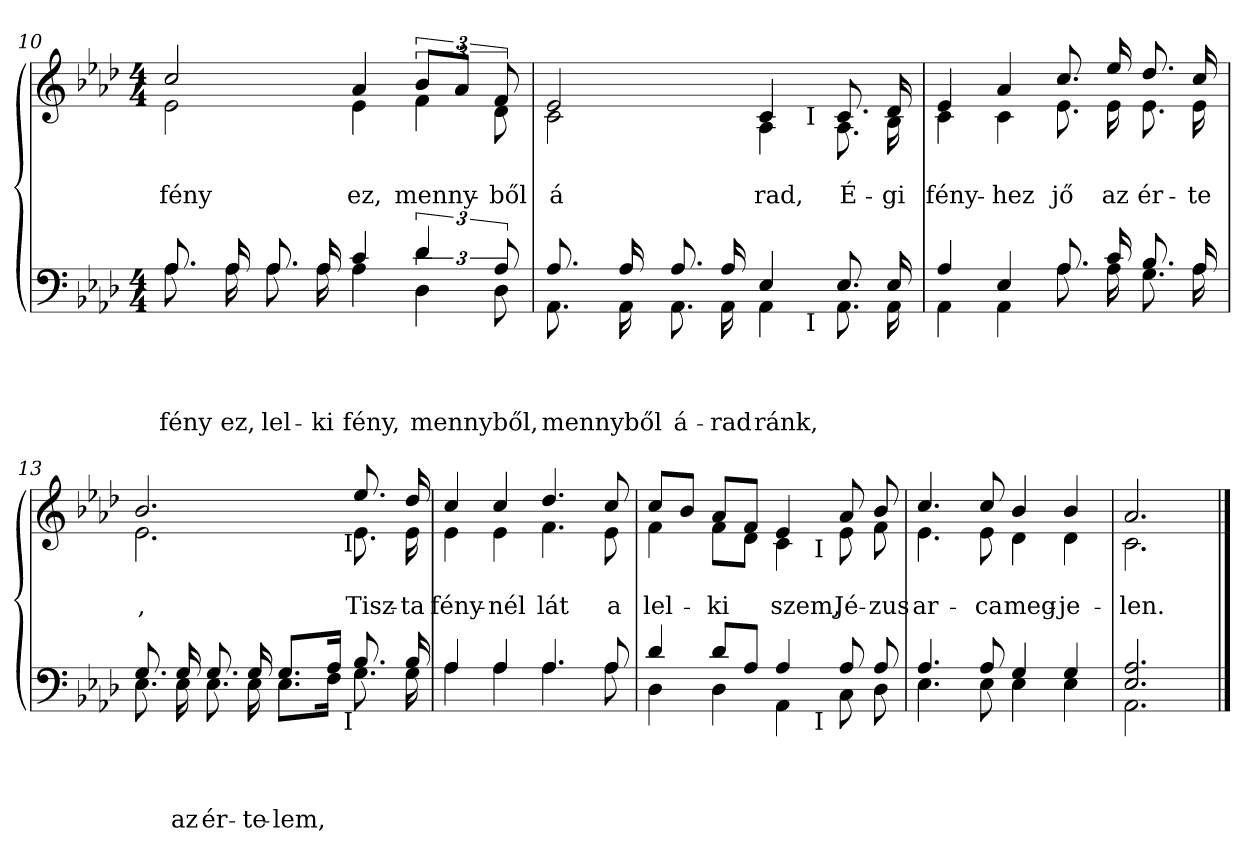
**kern	**text	**text	**text	**text	**kern	**text	**text
*part2	*part2	*part2	*part2	*part2	*part1	*part1	*part1
*staff2	*staff2	*staff2	*staff2	*staff2	*staff1	*staff1	*staff1
!!LO:LB:g=z
*clefF4	*	*	*	*	*clefG2	*	*
*k[b-e-a-d-]	*	*	*	*	*k[b-e-a-d-]	*	*
*A-:	*	*	*	*	*A-:	*	*
*M4/4	*	*	*	*	*M4/4	*	*
=10	=10	=10	=10	=10	=10	=10	=10
*^	*	*	*	*	*	*	*
!	!	!	!	!	!LO:LY:b	!	!	!
*	*	*	*	*	*	*^	*	*
!	!	!	!	!	!	!	!	!	!LO:LY:b
8.A-/	8.A-\	.	.	.	fény	2cc/	2e-\	.	fény
!	!	!	!	!	!LO:LY:b	!	!	!	!
16A-/	16A-\	.	.	.	ez,	.	.	.	.
!	!	!	!	!	!LO:LY:b	!	!	!	!
8.A-/	8.A-\	.	.	.	lel-	.	.	.	.
!	!	!	!	!	!LO:LY:b	!	!	!	!
16A-/	16A-\	.	.	.	-ki	.	.	.	.
!	!	!	!	!	!LO:LY:b	!	!	!	!
!	!	!	!	!	!	!	!	!	!LO:LY:b
4c/	4A-\	.	.	.	fény,	4a-/	4e-\	.	ez,
!	!	!	!	!	!LO:LY:b	!	!	!	!
!	!	!	!	!	!	!	!	!	!LO:LY:b
6d-/	6D-\	.	.	.	mennyből,	12b-/L	6f\	.	menny-
.	.	.	.	.	.	12a-/J	.	.	.
!	!	!	!	!	!	!	!	!	!LO:LY:b
12A-/	12D-\	.	.	.	.	12f/	12d-\	.	-ből
*	*	*	*	*	*	*v	*v	*	*
=11	=11	=11	=11	=11	=11	=11	=11	=11
*	*	*	*	*	*	*^	*	*
!	!	!	!	!	!LO:LY:b	!	!	!	!
!	!	!	!	!	!	!	!	!	!LO:LY:b
*	*^	*	*	*	*	*	*^	*	*
8.A-/	8.AA-\	3%2ryy	.	.	.	mennyből	2e-/	2c\	3%2ryy	.	á
16A-/	16AA-\	.	.	.	.	.	.	.	.	.	.
!	!	!	!	!	!	!LO:LY:b	!	!	!	!	!
8.A-/	8.AA-\	.	.	.	.	á-	.	.	.	.	.
!	!	!	!	!	!	!LO:LY:b	!	!	!	!	!
16A-/	16AA-\	.	.	.	.	-rad	.	.	.	.	.
!	!	!	!	!	!	!LO:LY:b	!	!	!	!	!
!	!	!	!	!	!	!	!	!	!	!	!LO:LY:b
4E-/	4AA-\	.	.	.	.	ránk,	4c/	4A-\	.	.	rad,
!	!	!	!	!	!	!	!	!	!LO:TX:b:t=I	!	!
!	!	!LO:TX:b:t=I	!	!	!	!	!	!	!	!	!
.	.	3ryy	.	.	.	.	.	.	3ryy	.	.
!	!	!	!	!	!	!	!	!	!	!	!LO:LY:b
8.E-/	8.AA-\	.	.	.	.	.	8.c/	8.A-\	.	.	É-
!	!	!	!	!	!	!	!	!	!	!	!LO:LY:b
16E-/	16AA-\	.	.	.	.	.	16d-/	16B-\	.	.	-gi
*	*v	*v	*	*	*	*	*	*	*	*	*
*	*	*	*	*	*	*	*v	*v	*	*
=12	=12	=12	=12	=12	=12	=12	=12	=12	=12
*	*^	*	*	*	*	*	*^	*	*
!	!	!	!	!	!	!	!	!	!	!	!LO:LY:b
*	*v	*v	*	*	*	*	*	*	*	*	*
*	*	*	*	*	*	*	*v	*v	*	*
4A-/	4AA-\	.	.	.	.	4e-/	4c\	.	fény-
!	!	!	!	!	!	!	!	!	!LO:LY:b
4E-/	4AA-\	.	.	.	.	4a-/	4c\	.	-hez
!	!	!	!	!	!	!	!	!	!LO:LY:b
8.A-/	8.A-\	.	.	.	.	8.cc/	8.e-\	.	jő
!	!	!	!	!	!	!	!	!	!LO:LY:b
16c/	16A-\	.	.	.	.	16ee-/	16e-\	.	az
!	!	!	!	!	!	!	!	!	!LO:LY:b
8.B-/	8.G\	.	.	.	.	8.dd-/	8.e-\	.	ér-
!	!	!	!	!	!	!	!	!	!LO:LY:b
16A-/	16A-\	.	.	.	.	16cc/	16e-\	.	-te­
!!LO:LB:g=z
=13	=13	=13	=13	=13	=13	=13	=13	=13	=13
!	!	!	!	!	!	!	!	!	!LO:LY:b
*	*^	*	*	*	*	*	*^	*	*
8.G/	8.E-\	3%2ryy	.	.	.	.	2.b-/	2.e-\	3%2ryy	.	,
!	!	!	!	!	!	!LO:LY:b	!	!	!	!	!
16G/	16E-\	.	.	.	.	az	.	.	.	.	.
!	!	!	!	!	!	!LO:LY:b	!	!	!	!	!
8.G/	8.E-\	.	.	.	.	ér-	.	.	.	.	.
!	!	!	!	!	!	!LO:LY:b	!	!	!	!	!
16G/	16E-\	.	.	.	.	-te-	.	.	.	.	.
!	!	!	!	!	!	!LO:LY:b	!	!	!	!	!
8.G/L	8.E-\L	.	.	.	.	-lem,	.	.	.	.	.
.	.	24.ryy	.	.	.	.	.	.	24.ryy	.	.
16A-/Jk	16F\Jk	.	.	.	.	.	.	.	.	.	.
!	!	!	!	!	!	!	!	!	!LO:TX:b:t=I	!	!
!	!	!LO:TX:b:t=I	!	!	!	!	!	!	!	!	!
.	.	6ryy	.	.	.	.	.	.	6ryy	.	.
!	!	!	!	!	!	!	!	!	!	!	!LO:LY:b
8.B-/	8.G\	.	.	.	.	.	8.ee-/	8.e-\	.	.	Tisz-
.	.	12ryy	.	.	.	.	.	.	12ryy	.	.
!	!	!	!	!	!	!	!	!	!	!	!LO:LY:b
16B-/	16G\	.	.	.	.	.	16dd-/	16e-\	.	.	-ta
.	.	48ryy	.	.	.	.	.	.	48ryy	.	.
*	*v	*v	*	*	*	*	*	*	*	*	*
*	*	*	*	*	*	*	*v	*v	*	*
=14	=14	=14	=14	=14	=14	=14	=14	=14	=14
*	*^	*	*	*	*	*	*^	*	*
!	!	!	!	!	!	!	!	!	!	!	!LO:LY:b
*	*v	*v	*	*	*	*	*	*	*	*	*
*	*	*	*	*	*	*	*v	*v	*	*
4A-/	4A-\	.	.	.	.	4cc/	4e-\	.	fény-
!	!	!	!	!	!	!	!	!	!LO:LY:b
4A-/	4A-\	.	.	.	.	4cc/	4e-\	.	-nél
!	!	!	!	!	!	!	!	!	!LO:LY:b
4.A-/	4.A-\	.	.	.	.	4.dd-/	4.f\	.	lát
!	!	!	!	!	!	!	!	!	!LO:LY:b
8A-/	8A-\	.	.	.	.	8cc/	8e-\	.	a
=15	=15	=15	=15	=15	=15	=15	=15	=15	=15
!	!	!	!	!	!	!	!	!	!LO:LY:b
*	*^	*	*	*	*	*	*^	*	*
4d-/	4D-\	3%2ryy	.	.	.	.	8cc/L	4f\	3%2ryy	.	lel-
.	.	.	.	.	.	.	8b-/J	.	.	.	.
!	!	!	!	!	!	!	!	!	!	!	!LO:LY:b
8d-/L	4D-\	.	.	.	.	.	8a-/L	8f\L	.	.	-ki
8A-/J	.	.	.	.	.	.	8f/J	8d-\J	.	.	.
!	!	!	!	!	!	!	!	!	!	!	!LO:LY:b
4A-/	4AA-\	.	.	.	.	.	4e-/	4c\	.	.	szem,
!	!	!	!	!	!	!	!	!	!LO:TX:b:t=I	!	!
!	!	!LO:TX:b:t=I	!	!	!	!	!	!	!	!	!
.	.	3ryy	.	.	.	.	.	.	3ryy	.	.
!	!	!	!	!	!	!	!	!	!	!	!LO:LY:b
8A-/	8C\	.	.	.	.	.	8a-/	8e-\	.	.	Jé-
!	!	!	!	!	!	!	!	!	!	!	!LO:LY:b
8A-/	8D-\	.	.	.	.	.	8b-/	8f\	.	.	-zus
*	*v	*v	*	*	*	*	*	*	*	*	*
*	*	*	*	*	*	*	*v	*v	*	*
=16	=16	=16	=16	=16	=16	=16	=16	=16	=16
*	*^	*	*	*	*	*	*^	*	*
!	!	!	!	!	!	!	!	!	!	!	!LO:LY:b
*	*v	*v	*	*	*	*	*	*	*	*	*
*	*	*	*	*	*	*	*v	*v	*	*
4.A-/	4.E-\	.	.	.	.	4.cc/	4.e-\	.	ar-
!	!	!	!	!	!	!	!	!	!LO:LY:b
8A-/	8E-\	.	.	.	.	8cc/	8e-\	.	-ca
!	!	!	!	!	!	!	!	!	!LO:LY:b
4G/	4E-\	.	.	.	.	4b-/	4d-\	.	meg-
!	!	!	!	!	!	!	!	!	!LO:LY:b
4G/	4E-\	.	.	.	.	4b-/	4d-\	.	-je-
=17	=17	=17	=17	=17	=17	=17	=17	=17	=17
!	!	!	!	!	!	!	!	!	!LO:LY:b
2.E-/ 2.A-/	2.AA-\	.	.	.	.	2.a-/	2.c\	.	-len.
*v	*v	*	*	*	*	*	*	*	*
*	*	*	*	*	*v	*v	*	*
==	==	==	==	==	==	==	==
*-	*-	*-	*-	*-	*-	*-	*-
